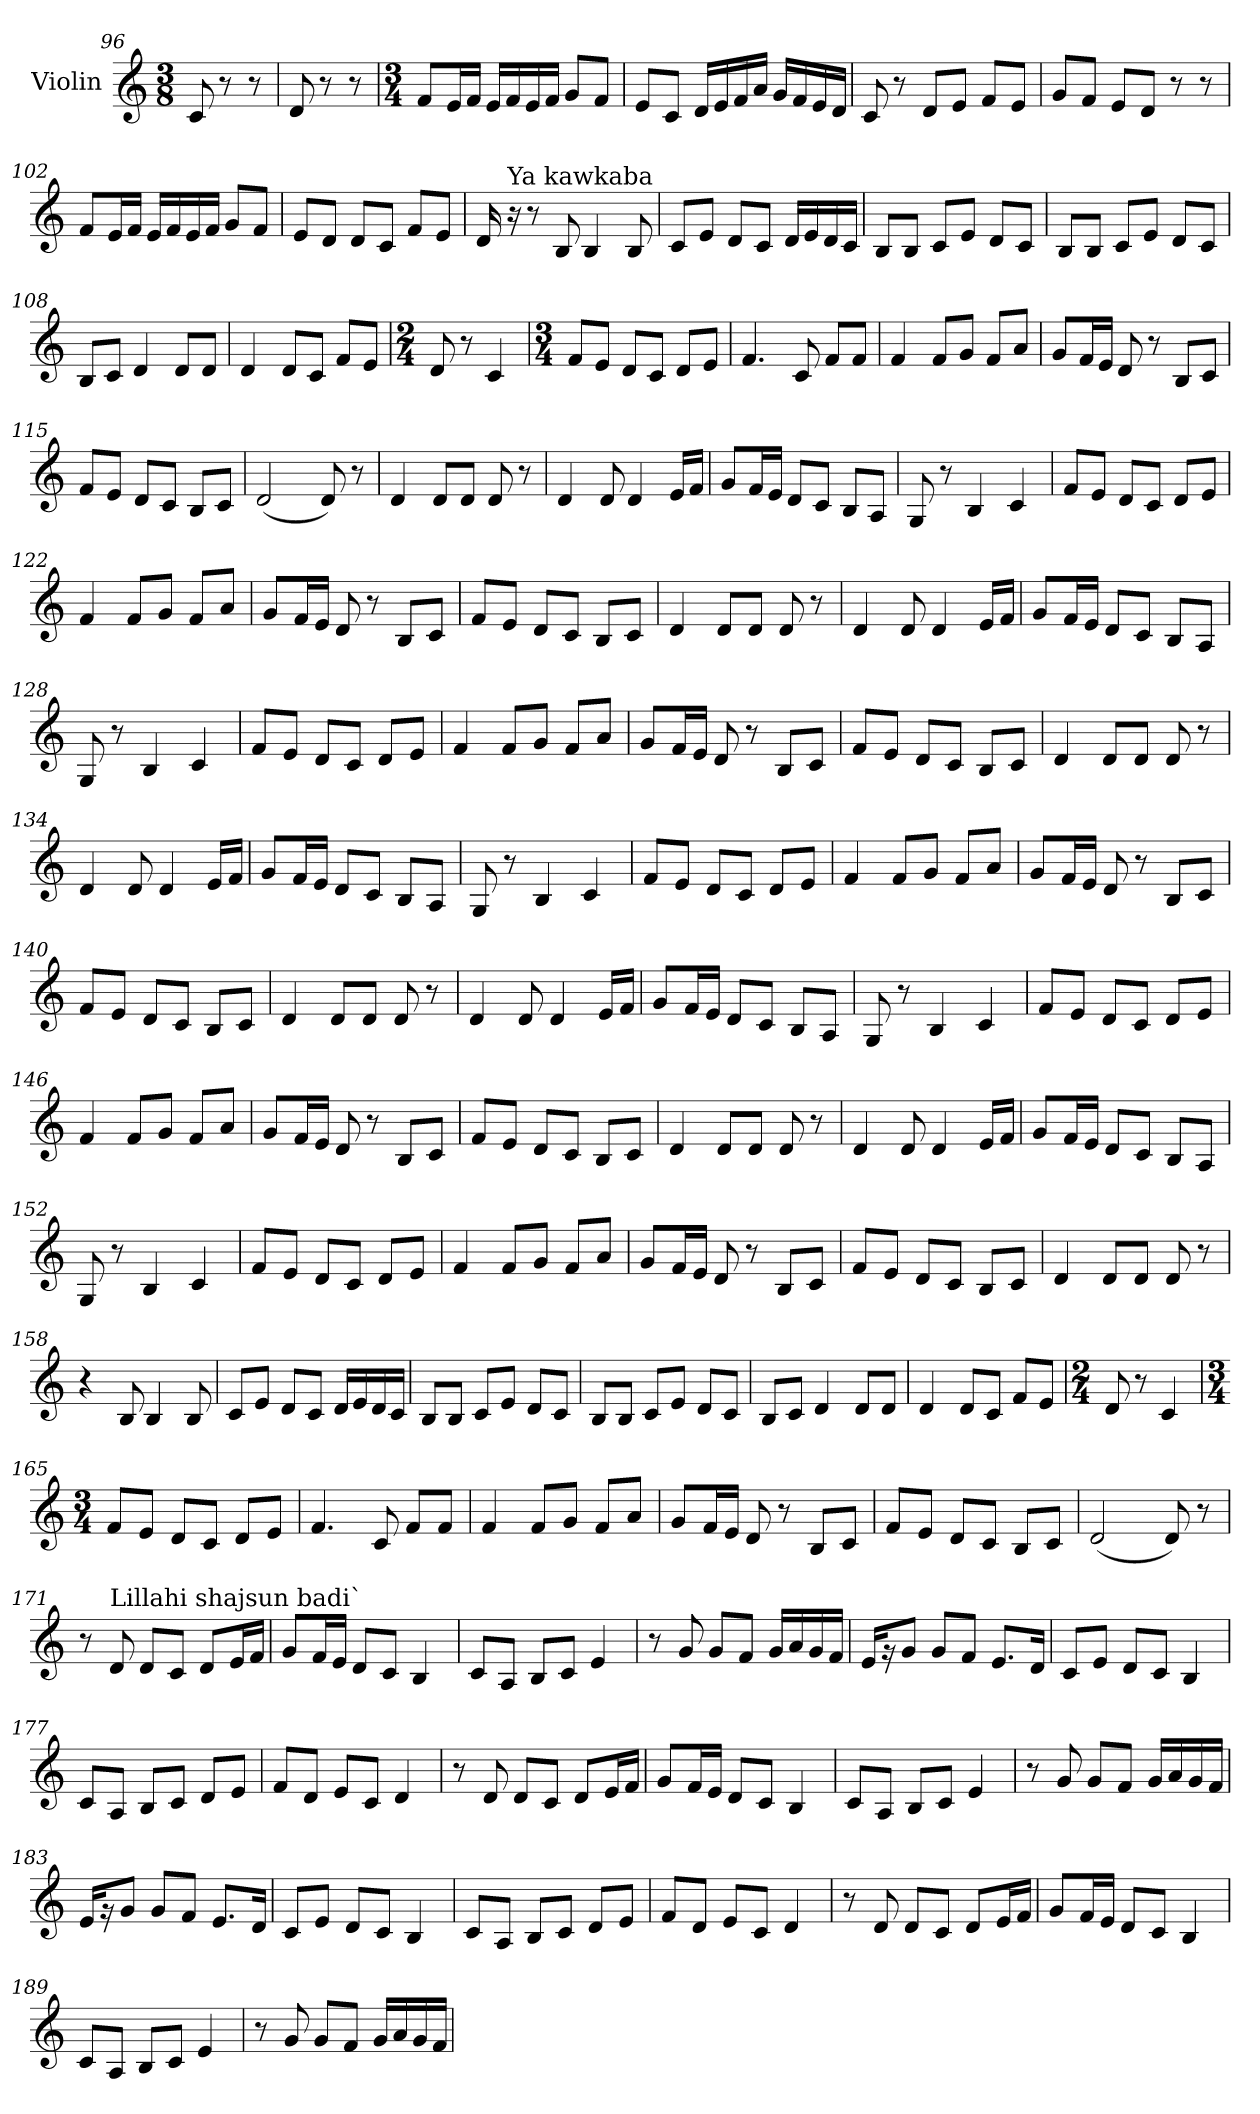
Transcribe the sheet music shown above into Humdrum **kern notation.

**kern
*part1
*staff1
*I"Violin
*clefG2
*k[]
*M3/8
=96
8c/
8r
8r
=97
8d/
8r
8r
=98
*M3/4
8f/L
16e/L
16f/JJ
16e/LL
16f/
16e/
16f/JJ
8g/L
8f/J
=99
8e/L
8c/J
16d/LL
16e/
16f/
16a/JJ
16g/LL
16f/
16e/
16d/JJ
!!LO:LB:g=z
=100
8c/
8r
8d/L
8e/J
8f/L
8e/J
=101
8g/L
8f/J
8e/L
8d/J
8r
8r
=102
8f/L
16e/L
16f/JJ
16e/LL
16f/
16e/
16f/JJ
8g/L
8f/J
=103
8e/L
8d/J
8d/L
8c/J
8f/L
8e/J
=104
16d/
!LO:TX:a:t=Ya kawkaba
16r
8r
8B/
4B/
8B/
!!LO:LB:g=z
=105
8c/L
8e/J
8d/L
8c/J
16d/LL
16e/
16d/
16c/JJ
=106
8B/L
8B/J
8c/L
8e/J
8d/L
8c/J
=107
8B/L
8B/J
8c/L
8e/J
8d/L
8c/J
=108
8B/L
8c/J
4d/
8d/L
8d/J
=109
4d/
8d/L
8c/J
8f/L
8e/J
=110
*M2/4
8d/
8r
4c/
!!LO:LB:g=z
=111
*M3/4
8f/L
8e/J
8d/L
8c/J
8d/L
8e/J
=112
4.f/
8c/
8f/L
8f/J
=113
4f/
8f/L
8g/J
8f/L
8a/J
=114
8g/L
16f/L
16e/JJ
8d/
8r
8B/L
8c/J
=115
8f/L
8e/J
8d/L
8c/J
8B/L
8c/J
=116
(<2d/
8d/)
8r
!!LO:PB:g=z
=117
4d/
8d/L
8d/J
8d/
8r
=118
4d/
8d/
4d/
16e/LL
16f/JJ
=119
8g/L
16f/L
16e/JJ
8d/L
8c/J
8B/L
8A/J
=120
8G/
8r
4B/
4c/
=121
8f/L
8e/J
8d/L
8c/J
8d/L
8e/J
=122
4f/
8f/L
8g/J
8f/L
8a/J
!!LO:LB:g=z
=123
8g/L
16f/L
16e/JJ
8d/
8r
8B/L
8c/J
=124
8f/L
8e/J
8d/L
8c/J
8B/L
8c/J
=125
4d/
8d/L
8d/J
8d/
8r
=126
4d/
8d/
4d/
16e/LL
16f/JJ
=127
8g/L
16f/L
16e/JJ
8d/L
8c/J
8B/L
8A/J
=128
8G/
8r
4B/
4c/
!!LO:LB:g=z
=129
8f/L
8e/J
8d/L
8c/J
8d/L
8e/J
=130
4f/
8f/L
8g/J
8f/L
8a/J
=131
8g/L
16f/L
16e/JJ
8d/
8r
8B/L
8c/J
=132
8f/L
8e/J
8d/L
8c/J
8B/L
8c/J
=133
4d/
8d/L
8d/J
8d/
8r
=134
4d/
8d/
4d/
16e/LL
16f/JJ
!!LO:LB:g=z
=135
8g/L
16f/L
16e/JJ
8d/L
8c/J
8B/L
8A/J
=136
8G/
8r
4B/
4c/
=137
8f/L
8e/J
8d/L
8c/J
8d/L
8e/J
=138
4f/
8f/L
8g/J
8f/L
8a/J
=139
8g/L
16f/L
16e/JJ
8d/
8r
8B/L
8c/J
=140
8f/L
8e/J
8d/L
8c/J
8B/L
8c/J
!!LO:LB:g=z
=141
4d/
8d/L
8d/J
8d/
8r
=142
4d/
8d/
4d/
16e/LL
16f/JJ
=143
8g/L
16f/L
16e/JJ
8d/L
8c/J
8B/L
8A/J
=144
8G/
8r
4B/
4c/
=145
8f/L
8e/J
8d/L
8c/J
8d/L
8e/J
=146
4f/
8f/L
8g/J
8f/L
8a/J
!!LO:LB:g=z
=147
8g/L
16f/L
16e/JJ
8d/
8r
8B/L
8c/J
=148
8f/L
8e/J
8d/L
8c/J
8B/L
8c/J
=149
4d/
8d/L
8d/J
8d/
8r
=150
4d/
8d/
4d/
16e/LL
16f/JJ
=151
8g/L
16f/L
16e/JJ
8d/L
8c/J
8B/L
8A/J
=152
8G/
8r
4B/
4c/
!!LO:LB:g=z
=153
8f/L
8e/J
8d/L
8c/J
8d/L
8e/J
=154
4f/
8f/L
8g/J
8f/L
8a/J
=155
8g/L
16f/L
16e/JJ
8d/
8r
8B/L
8c/J
=156
8f/L
8e/J
8d/L
8c/J
8B/L
8c/J
=157
4d/
8d/L
8d/J
8d/
8r
=158
4r
8B/
4B/
8B/
!!LO:LB:g=z
=159
8c/L
8e/J
8d/L
8c/J
16d/LL
16e/
16d/
16c/JJ
=160
8B/L
8B/J
8c/L
8e/J
8d/L
8c/J
=161
8B/L
8B/J
8c/L
8e/J
8d/L
8c/J
=162
8B/L
8c/J
4d/
8d/L
8d/J
=163
4d/
8d/L
8c/J
8f/L
8e/J
=164
*M2/4
8d/
8r
4c/
!!LO:PB:g=z
=165
*M3/4
8f/L
8e/J
8d/L
8c/J
8d/L
8e/J
=166
4.f/
8c/
8f/L
8f/J
=167
4f/
8f/L
8g/J
8f/L
8a/J
=168
8g/L
16f/L
16e/JJ
8d/
8r
8B/L
8c/J
=169
8f/L
8e/J
8d/L
8c/J
8B/L
8c/J
=170
(<2d/
8d/)
8r
!!LO:LB:g=z
=171
8r
!LO:TX:a:t=Lillahi shajsun badi`
8d/
8d/L
8c/J
8d/L
16e/L
16f/JJ
=172
8g/L
16f/L
16e/JJ
8d/L
8c/J
4B/
=173
8c/L
8A/J
8B/L
8c/J
4e/
=174
8r
8g/
8g/L
8f/J
16g/LL
16a/
16g/
16f/JJ
=175
16e/KL
16r
8g/J
8g/L
8f/J
8.e/L
16d/Jk
!!LO:LB:g=z
=176
8c/L
8e/J
8d/L
8c/J
4B/
=177
8c/L
8A/J
8B/L
8c/J
8d/L
8e/J
=178
8f/L
8d/J
8e/L
8c/J
4d/
=179
8r
8d/
8d/L
8c/J
8d/L
16e/L
16f/JJ
=180
8g/L
16f/L
16e/JJ
8d/L
8c/J
4B/
=181
8c/L
8A/J
8B/L
8c/J
4e/
!!LO:LB:g=z
=182
8r
8g/
8g/L
8f/J
16g/LL
16a/
16g/
16f/JJ
=183
16e/KL
16r
8g/J
8g/L
8f/J
8.e/L
16d/Jk
=184
8c/L
8e/J
8d/L
8c/J
4B/
=185
8c/L
8A/J
8B/L
8c/J
8d/L
8e/J
=186
8f/L
8d/J
8e/L
8c/J
4d/
=187
8r
8d/
8d/L
8c/J
8d/L
16e/L
16f/JJ
!!LO:LB:g=z
=188
8g/L
16f/L
16e/JJ
8d/L
8c/J
4B/
=189
8c/L
8A/J
8B/L
8c/J
4e/
=190
8r
8g/
8g/L
8f/J
16g/LL
16a/
16g/
16f/JJ
=
*-
